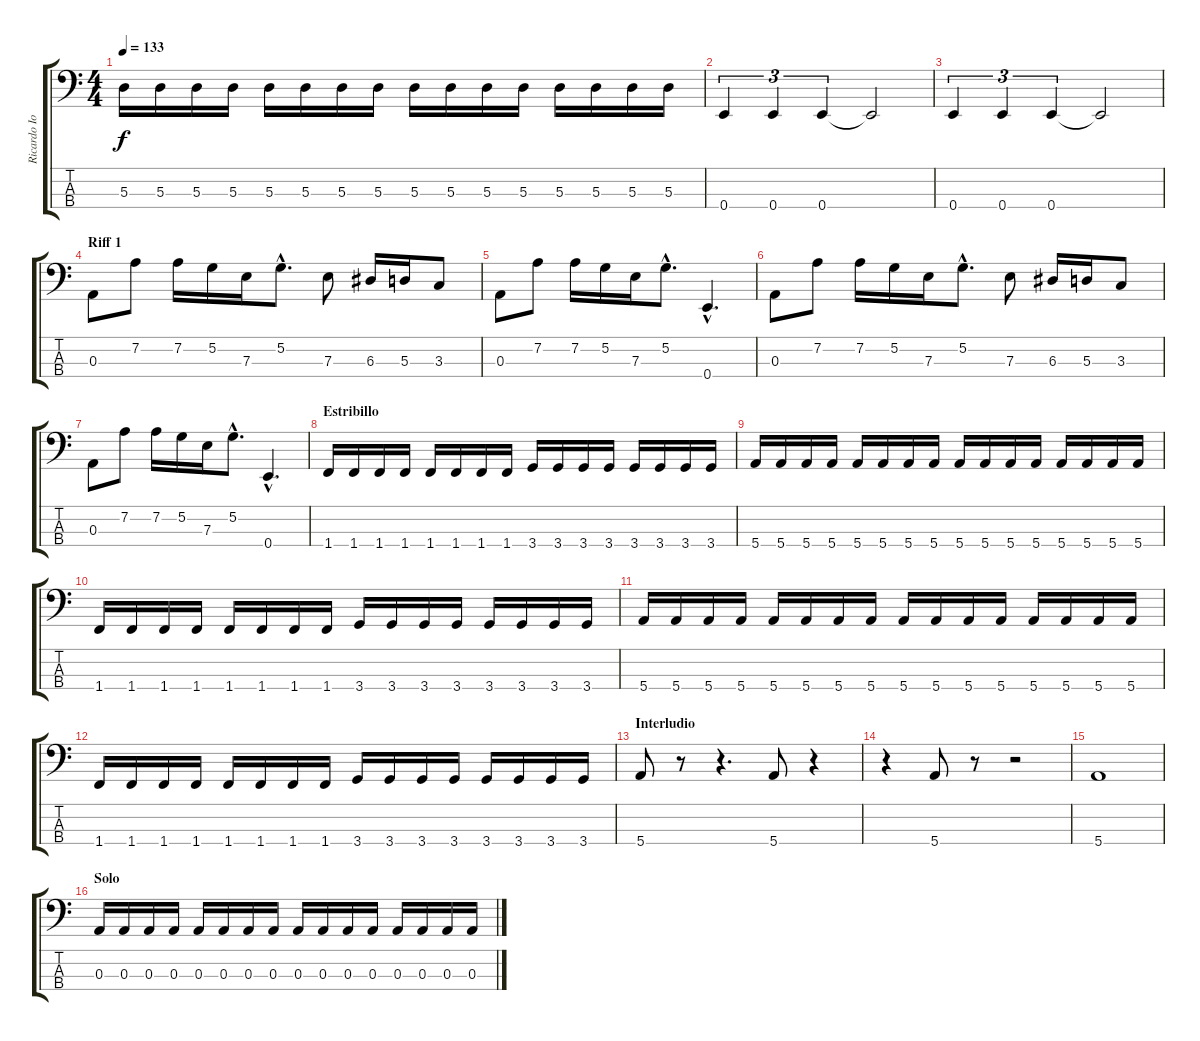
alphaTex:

\track ("Ricardo Iorio (Bajo)" "Ricardo Io") {instrument electricbassfinger}
\staff {score tabs}
\tuning (G2 D2 A1 E1) {hide}
\ts (4 4)
\tempo 133
\clef f4
\ks c
5.3.16{dy f} 5.3.16 5.3.16 5.3.16 5.3.16 5.3.16 5.3.16 5.3.16 5.3.16 5.3.16 5.3.16 5.3.16 5.3.16 5.3.16 5.3.16 5.3.16 |
0.4.4{tu (3 2)} 0.4.4{tu (3 2)} 0.4.4{tu (3 2)} 0.4{t}.2 |
0.4.4{tu (3 2)} 0.4.4{tu (3 2)} 0.4.4{tu (3 2)} 0.4{t}.2 |
\section ("" "Riff 1")
0.3.8 7.2.8 7.2.16 5.2.16 7.3.16 5.2{hac}.8{d} 7.3.8 6.3.16 5.3.16 3.3.8 |
0.3.8 7.2.8 7.2.16 5.2.16 7.3.16 5.2{hac}.8{d} 0.4{hac}.4{d} |
0.3.8 7.2.8 7.2.16 5.2.16 7.3.16 5.2{hac}.8{d} 7.3.8 6.3.16 5.3.16 3.3.8 |
0.3.8 7.2.8 7.2.16 5.2.16 7.3.16 5.2{hac}.8{d} 0.4{hac}.4{d} |
\section ("" "Estribillo")
1.4.16 1.4.16 1.4.16 1.4.16 1.4.16 1.4.16 1.4.16 1.4.16 3.4.16 3.4.16 3.4.16 3.4.16 3.4.16 3.4.16 3.4.16 3.4.16 |
5.4.16 5.4.16 5.4.16 5.4.16 5.4.16 5.4.16 5.4.16 5.4.16 5.4.16 5.4.16 5.4.16 5.4.16 5.4.16 5.4.16 5.4.16 5.4.16 |
1.4.16 1.4.16 1.4.16 1.4.16 1.4.16 1.4.16 1.4.16 1.4.16 3.4.16 3.4.16 3.4.16 3.4.16 3.4.16 3.4.16 3.4.16 3.4.16 |
5.4.16 5.4.16 5.4.16 5.4.16 5.4.16 5.4.16 5.4.16 5.4.16 5.4.16 5.4.16 5.4.16 5.4.16 5.4.16 5.4.16 5.4.16 5.4.16 |
1.4.16 1.4.16 1.4.16 1.4.16 1.4.16 1.4.16 1.4.16 1.4.16 3.4.16 3.4.16 3.4.16 3.4.16 3.4.16 3.4.16 3.4.16 3.4.16 |
\section ("" "Interludio")
5.4.8 r.8 r.4{d} 5.4.8 r.4 |
r.4 5.4.8 r.8 r.2 |
5.4.1 |
\section ("" "Solo")
0.3.16 0.3.16 0.3.16 0.3.16 0.3.16 0.3.16 0.3.16 0.3.16 0.3.16 0.3.16 0.3.16 0.3.16 0.3.16 0.3.16 0.3.16 0.3.16
